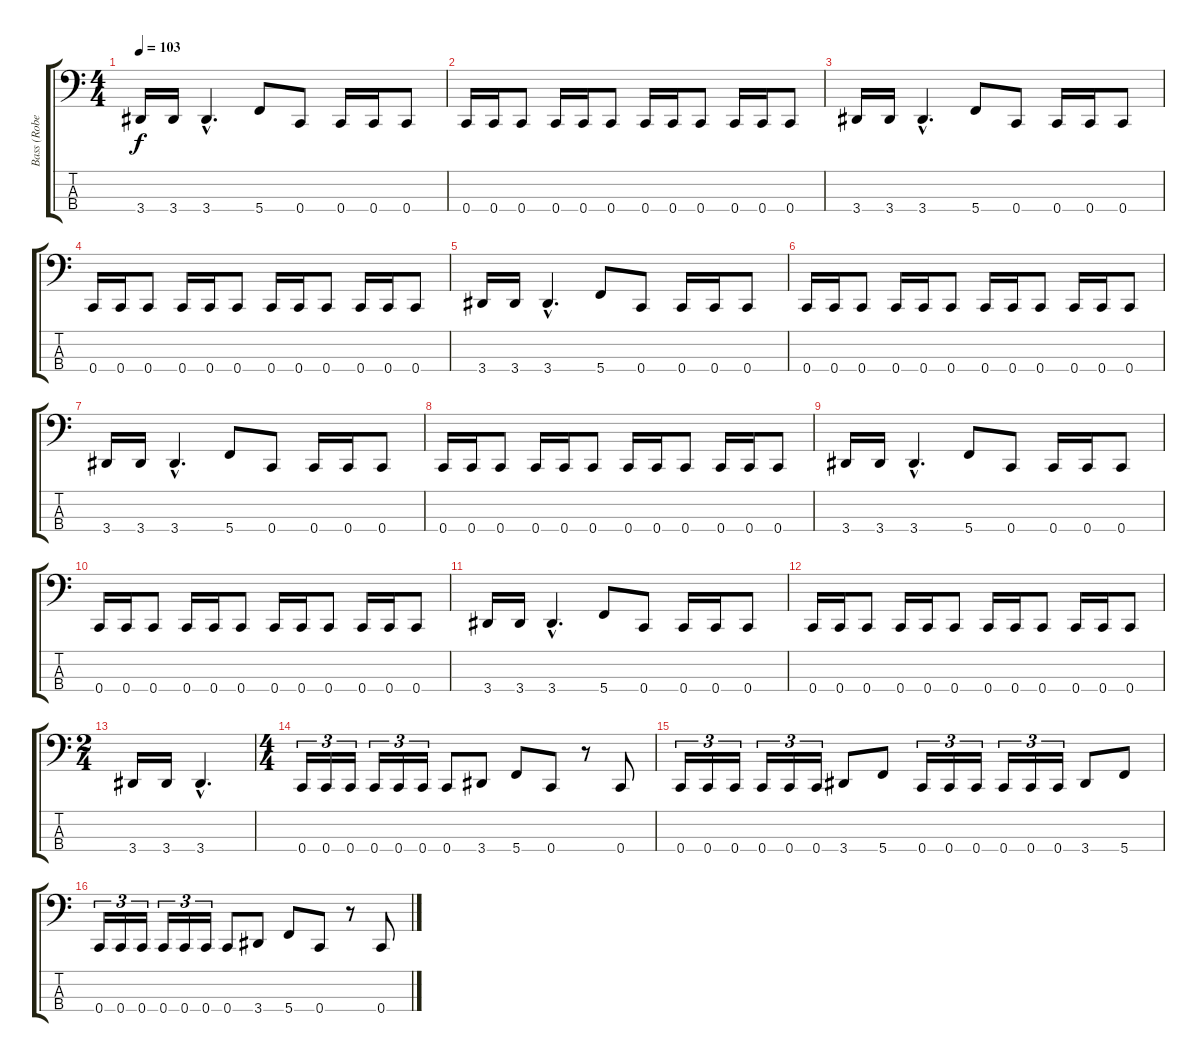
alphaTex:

\track ("Bass (Robert)" "Bass (Robe") {instrument electricbassfinger}
\staff {score tabs}
\tuning (F2 C2 G1 C1) {hide}
\ts (4 4)
\tempo 103
\clef f4
\ks c
3.4.16{dy f} 3.4.16 3.4{hac}.4{d} 5.4.8 0.4.8 0.4.16 0.4.16 0.4.8 |
0.4.16 0.4.16 0.4.8 0.4.16 0.4.16 0.4.8 0.4.16 0.4.16 0.4.8 0.4.16 0.4.16 0.4.8 |
3.4.16 3.4.16 3.4{hac}.4{d} 5.4.8 0.4.8 0.4.16 0.4.16 0.4.8 |
0.4.16 0.4.16 0.4.8 0.4.16 0.4.16 0.4.8 0.4.16 0.4.16 0.4.8 0.4.16 0.4.16 0.4.8 |
3.4.16 3.4.16 3.4{hac}.4{d} 5.4.8 0.4.8 0.4.16 0.4.16 0.4.8 |
0.4.16 0.4.16 0.4.8 0.4.16 0.4.16 0.4.8 0.4.16 0.4.16 0.4.8 0.4.16 0.4.16 0.4.8 |
3.4.16 3.4.16 3.4{hac}.4{d} 5.4.8 0.4.8 0.4.16 0.4.16 0.4.8 |
0.4.16 0.4.16 0.4.8 0.4.16 0.4.16 0.4.8 0.4.16 0.4.16 0.4.8 0.4.16 0.4.16 0.4.8 |
3.4.16 3.4.16 3.4{hac}.4{d} 5.4.8 0.4.8 0.4.16 0.4.16 0.4.8 |
0.4.16 0.4.16 0.4.8 0.4.16 0.4.16 0.4.8 0.4.16 0.4.16 0.4.8 0.4.16 0.4.16 0.4.8 |
3.4.16 3.4.16 3.4{hac}.4{d} 5.4.8 0.4.8 0.4.16 0.4.16 0.4.8 |
0.4.16 0.4.16 0.4.8 0.4.16 0.4.16 0.4.8 0.4.16 0.4.16 0.4.8 0.4.16 0.4.16 0.4.8 |
\ts (2 4)
3.4.16 3.4.16 3.4{hac}.4{d} |
\ts (4 4)
0.4.16{tu (3 2)} 0.4.16{tu (3 2)} 0.4.16{tu (3 2)} 0.4.16{tu (3 2)} 0.4.16{tu (3 2)} 0.4.16{tu (3 2)} 0.4.8 3.4.8 5.4.8 0.4.8 r.8 0.4.8 |
0.4.16{tu (3 2)} 0.4.16{tu (3 2)} 0.4.16{tu (3 2)} 0.4.16{tu (3 2)} 0.4.16{tu (3 2)} 0.4.16{tu (3 2)} 3.4.8 5.4.8 0.4.16{tu (3 2)} 0.4.16{tu (3 2)} 0.4.16{tu (3 2)} 0.4.16{tu (3 2)} 0.4.16{tu (3 2)} 0.4.16{tu (3 2)} 3.4.8 5.4.8 |
0.4.16{tu (3 2)} 0.4.16{tu (3 2)} 0.4.16{tu (3 2)} 0.4.16{tu (3 2)} 0.4.16{tu (3 2)} 0.4.16{tu (3 2)} 0.4.8 3.4.8 5.4.8 0.4.8 r.8 0.4.8
